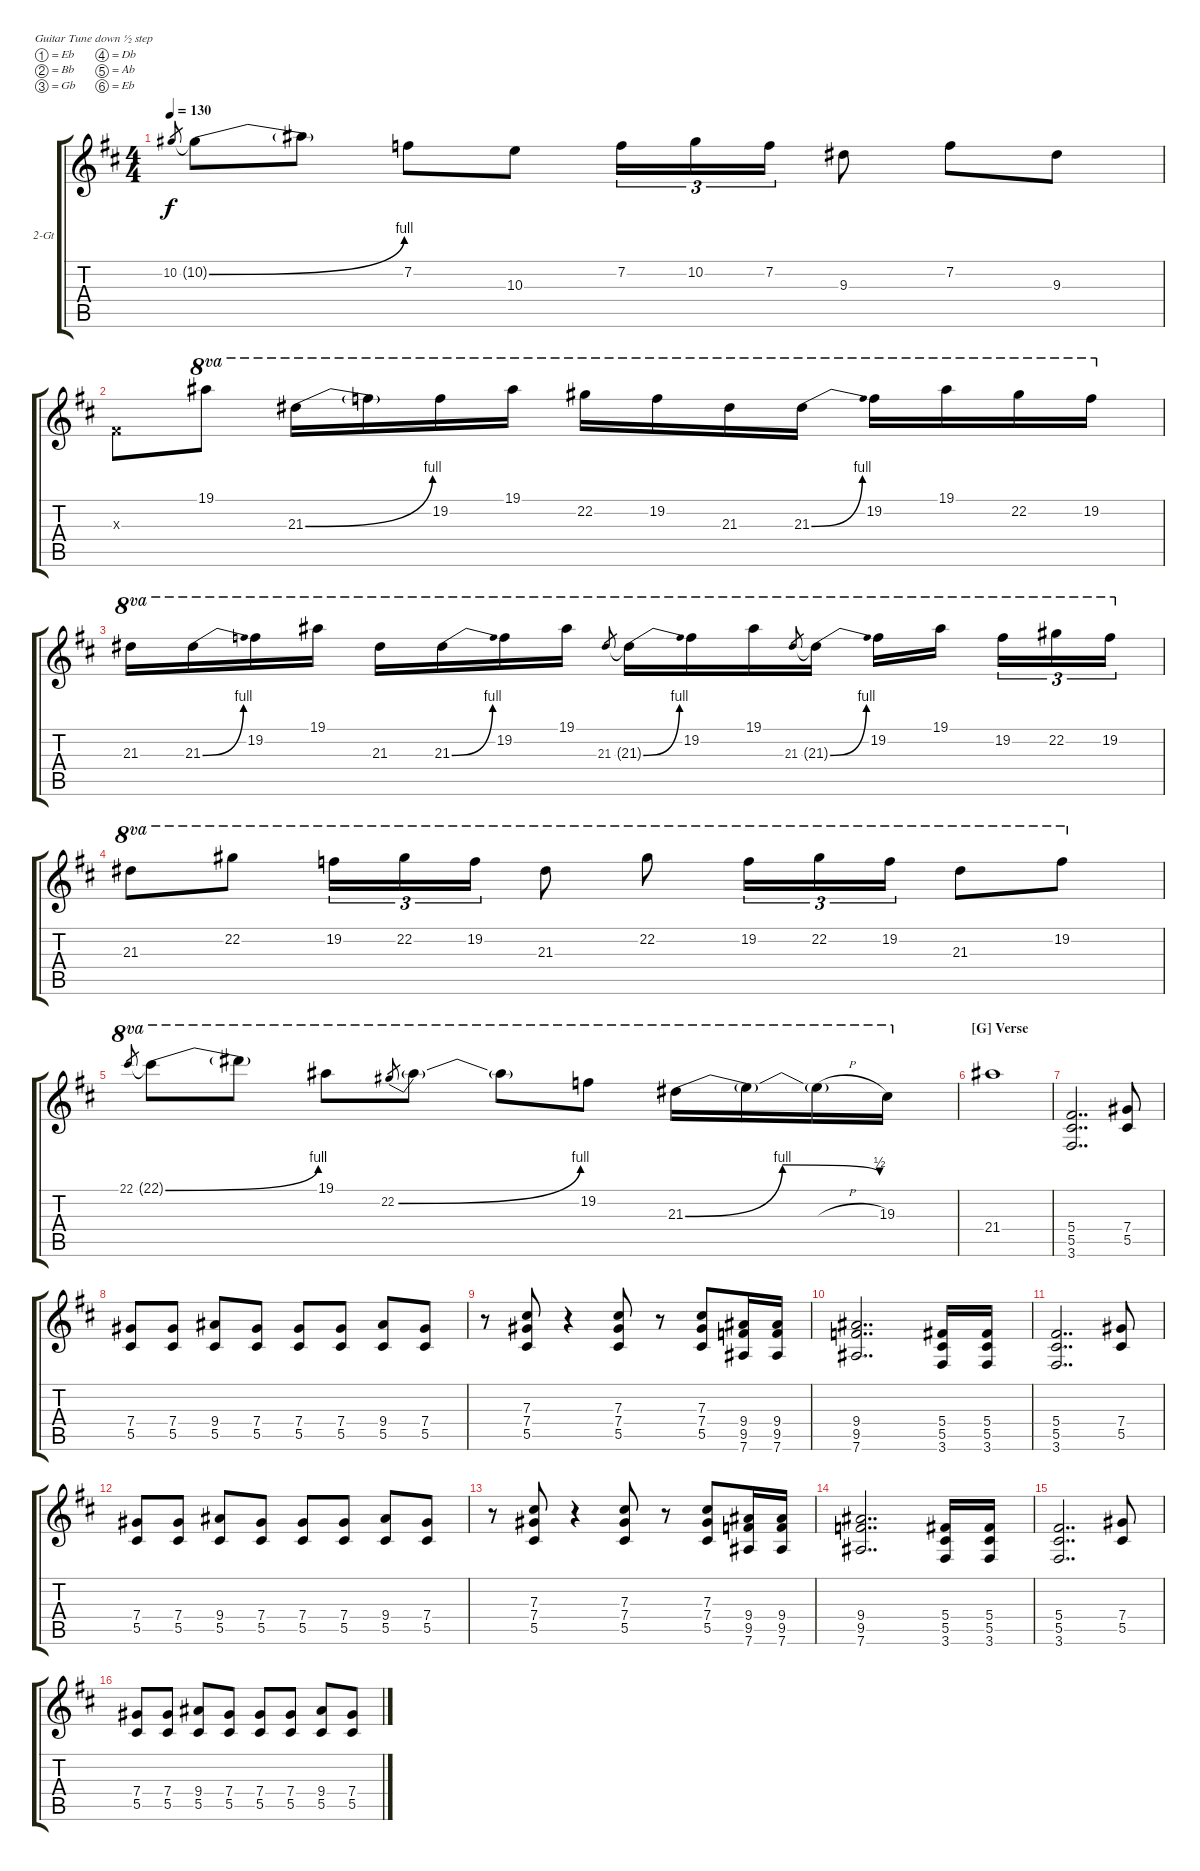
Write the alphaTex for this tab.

\bracketExtendMode groupsimilarinstruments
\firstSystemTrackNameOrientation horizontal
\otherSystemsTrackNameOrientation horizontal
\track ("Guitar 2" "2-Gt") {instrument distortionguitar}
\staff {score tabs}
\tuning (Eb4 Bb3 Gb3 Db3 Ab2 Eb2)
\ts (4 4)
\tempo 130
\clef g2
\scale
1.06305
\ks d
10.2.8{gr dy f} 10.2{be (bend 0 0 15 4) t}.8 10.2{t}.8 7.2.8 10.3.8 7.2.16{tu (3 2)} 10.2.16{tu (3 2)} 7.2.16{tu (3 2)} 9.3.8 7.2.8 9.3.8 |
\scale
0.936948 0.3{x}.8 19.1.8{ot 8va} 21.3{be (bend 0 0 15 4)}.16{ot 8va} 21.3{t}.16{ot 8va} 19.2.16{ot 8va} 19.1.16{ot 8va} 22.2.16{ot 8va} 19.2.16{ot 8va} 21.3.16{ot 8va} 21.3{be (bend 0 0 15 4)}.16{ot 8va} 19.2.16{ot 8va} 19.1.16{ot 8va} 22.2.16{ot 8va} 19.2.16{ot 8va} |
\scale
1.06305 21.3.16{ot 8va} 21.3{be (bend 0 0 15 4)}.16{ot 8va} 19.2.16{ot 8va} 19.1.16{ot 8va} 21.3.16{ot 8va} 21.3{be (bend 0 0 15 4)}.16{ot 8va} 19.2.16{ot 8va} 19.1.16{ot 8va} 21.3.8{ot 8va gr} 21.3{be (bend 0 0 15 4) t}.16{ot 8va} 19.2.16{ot 8va} 19.1.16{ot 8va} 21.3.8{ot 8va gr} 21.3{be (bend 0 0 15 4) t}.16{ot 8va} 19.2.16{ot 8va} 19.1.16{ot 8va} 19.2.16{tu (3 2) ot 8va} 22.2.16{tu (3 2) ot 8va} 19.2.16{tu (3 2) ot 8va} |
\scale
0.936948 21.3.8{ot 8va} 22.2.8{ot 8va} 19.2.16{tu (3 2) ot 8va} 22.2.16{tu (3 2) ot 8va} 19.2.16{tu (3 2) ot 8va} 21.3.8{ot 8va} 22.2.8{ot 8va} 19.2.16{tu (3 2) ot 8va} 22.2.16{tu (3 2) ot 8va} 19.2.16{tu (3 2) ot 8va} 21.3.8{ot 8va} 19.2.8{ot 8va} |
\scale
1.06305 22.1.8{ot 8va gr} 22.1{be (bend 0 0 15 4) t}.8{ot 8va} 22.1{t}.8{ot 8va} 19.1.8{ot 8va} 22.2{be (bend 0 0 15 4)}.8{ot 8va gr} 22.2{t}.8{ot 8va} 22.2{t}.8{ot 8va} 19.2.8{ot 8va} 21.3{be (bendrelease 0 0 10.2 4 20.4 4 30 2)}.16{ot 8va} 21.3{t}.16{ot 8va} 21.3{h t}.16{ot 8va} 19.3.16{ot 8va} |
\section ("G" "Verse")
\scale
0.936948 21.4.1 |
\scale
1.06305 (3.6 5.5 5.4).2{dd} (5.5 7.4).8 |
\scale
0.936948 (5.5 7.4).8 (5.5 7.4).8 (5.5 9.4).8 (5.5 7.4).8 (5.5 7.4).8 (5.5 7.4).8 (5.5 9.4).8 (5.5 7.4).8 |
\scale
1.06305 r.8 (5.5 7.4 7.3).8 r.4 (5.5 7.4 7.3).8 r.8 (5.5 7.4 7.3).8 (7.6 9.5 9.4).16 (7.6 9.5 9.4).16 |
\scale
0.936948 (7.6 9.5 9.4).2{dd} (3.6 5.5 5.4).16 (5.5 5.4 3.6).16 |
\scale
1.06305 (3.6 5.5 5.4).2{dd} (5.5 7.4).8 |
\scale
0.936948 (5.5 7.4).8 (5.5 7.4).8 (5.5 9.4).8 (5.5 7.4).8 (5.5 7.4).8 (5.5 7.4).8 (5.5 9.4).8 (5.5 7.4).8 |
\scale
1.06305 r.8 (5.5 7.4 7.3).8 r.4 (5.5 7.4 7.3).8 r.8 (5.5 7.4 7.3).8 (7.6 9.5 9.4).16 (7.6 9.5 9.4).16 |
\scale
0.936948 (7.6 9.5 9.4).2{dd} (3.6 5.5 5.4).16 (3.6 5.5 5.4).16 |
\scale
1.06305 (3.6 5.5 5.4).2{dd} (5.5 7.4).8 |
\scale
0.936948 (5.5 7.4).8 (5.5 7.4).8 (5.5 9.4).8 (5.5 7.4).8 (5.5 7.4).8 (5.5 7.4).8 (5.5 9.4).8 (5.5 7.4).8
